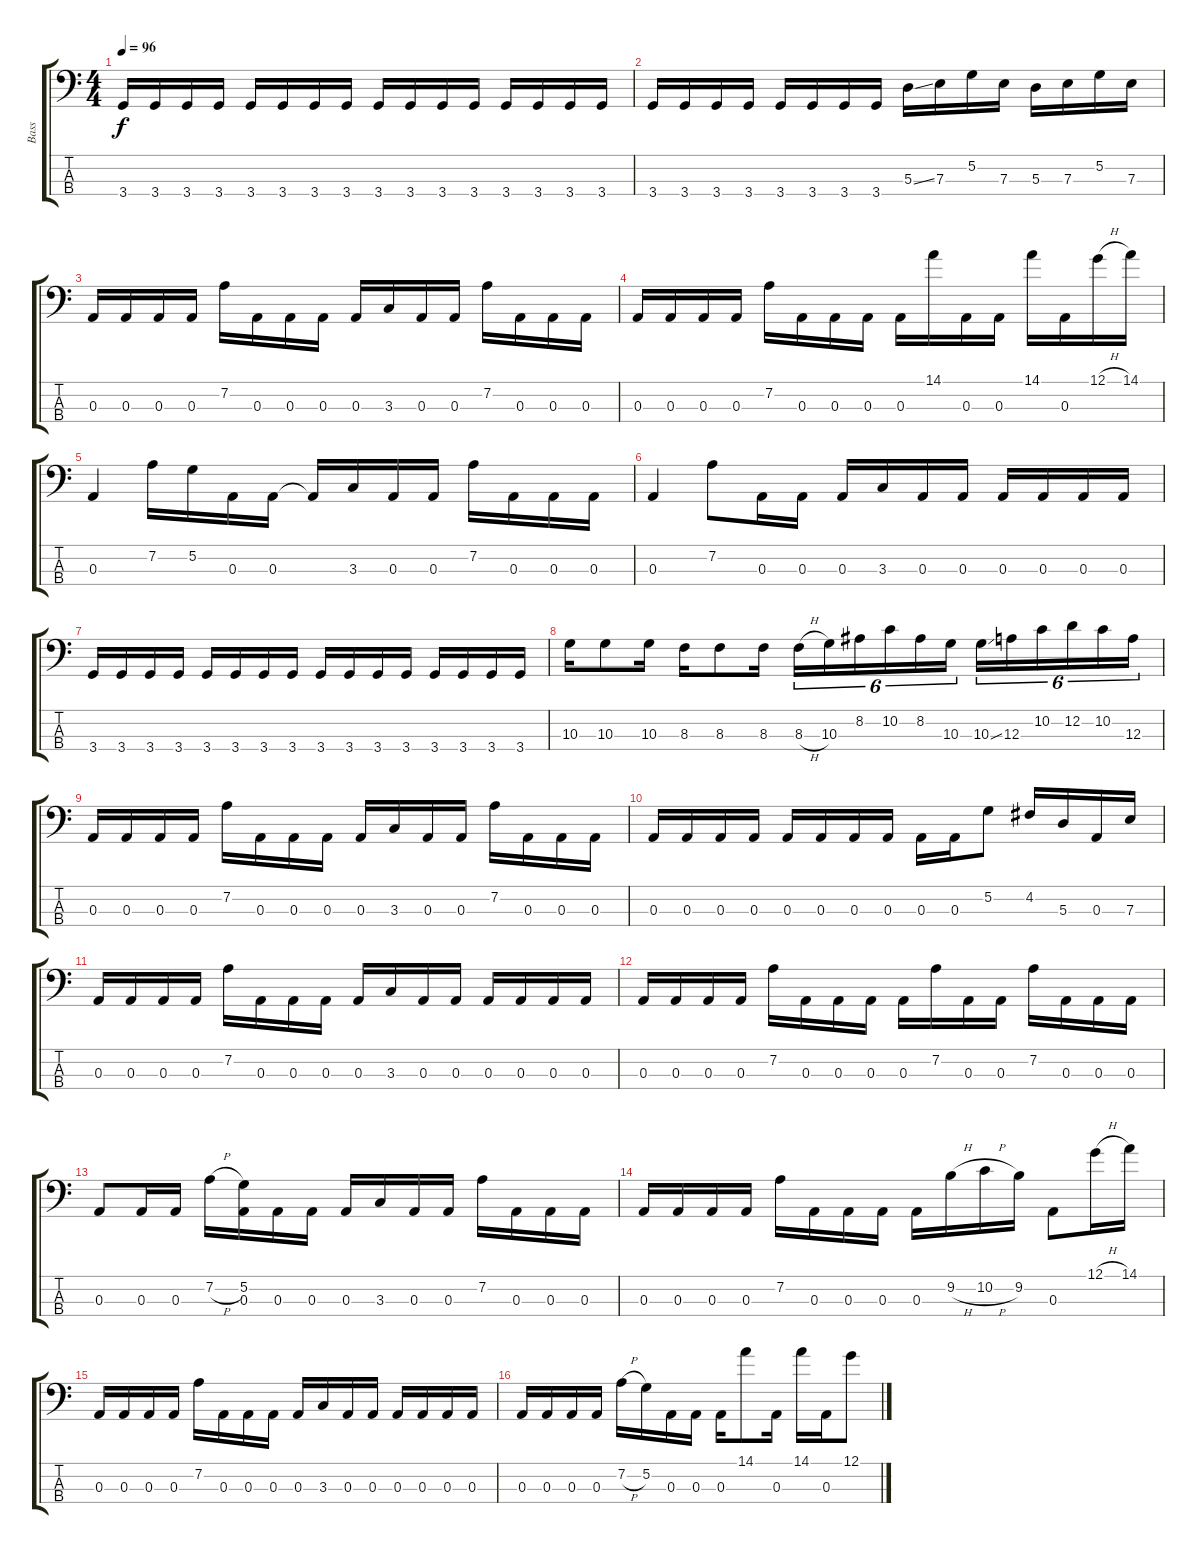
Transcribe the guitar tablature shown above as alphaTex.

\track ("Bass" "Bass") {instrument electricbasspick}
\staff {score tabs}
\tuning (G2 D2 A1 E1) {hide}
\ts (4 4)
\tempo 96
\clef f4
\ks c
3.4.16{dy f} 3.4.16 3.4.16 3.4.16 3.4.16 3.4.16 3.4.16 3.4.16 3.4.16 3.4.16 3.4.16 3.4.16 3.4.16 3.4.16 3.4.16 3.4.16 |
3.4.16 3.4.16 3.4.16 3.4.16 3.4.16 3.4.16 3.4.16 3.4.16 5.3{ss}.16 7.3.16 5.2.16 7.3.16 5.3.16 7.3.16 5.2.16 7.3.16 |
0.3.16 0.3.16 0.3.16 0.3.16 7.2.16 0.3.16 0.3.16 0.3.16 0.3.16 3.3.16 0.3.16 0.3.16 7.2.16 0.3.16 0.3.16 0.3.16 |
0.3.16 0.3.16 0.3.16 0.3.16 7.2.16 0.3.16 0.3.16 0.3.16 0.3.16 14.1.16 0.3.16 0.3.16 14.1.16 0.3.16 12.1{h}.16 14.1.16 |
0.3.4 7.2.16 5.2.16 0.3.16 0.3.16 0.3{t}.16 3.3.16 0.3.16 0.3.16 7.2.16 0.3.16 0.3.16 0.3.16 |
0.3.4 7.2.8 0.3.16 0.3.16 0.3.16 3.3.16 0.3.16 0.3.16 0.3.16 0.3.16 0.3.16 0.3.16 |
3.4.16 3.4.16 3.4.16 3.4.16 3.4.16 3.4.16 3.4.16 3.4.16 3.4.16 3.4.16 3.4.16 3.4.16 3.4.16 3.4.16 3.4.16 3.4.16 |
10.3.16 10.3.8 10.3.16 8.3.16 8.3.8 8.3.16 8.3{h}.16{tu (6 4)} 10.3.16{tu (6 4)} 8.2.16{tu (6 4)} 10.2.16{tu (6 4)} 8.2.16{tu (6 4)} 10.3.16{tu (6 4)} 10.3{ss}.16{tu (6 4)} 12.3.16{tu (6 4)} 10.2.16{tu (6 4)} 12.2.16{tu (6 4)} 10.2.16{tu (6 4)} 12.3.16{tu (6 4)} |
0.3.16 0.3.16 0.3.16 0.3.16 7.2.16 0.3.16 0.3.16 0.3.16 0.3.16 3.3.16 0.3.16 0.3.16 7.2.16 0.3.16 0.3.16 0.3.16 |
0.3.16 0.3.16 0.3.16 0.3.16 0.3.16 0.3.16 0.3.16 0.3.16 0.3.16 0.3.16 5.2.8 4.2.16 5.3.16 0.3.16 7.3.16 |
0.3.16 0.3.16 0.3.16 0.3.16 7.2.16 0.3.16 0.3.16 0.3.16 0.3.16 3.3.16 0.3.16 0.3.16 0.3.16 0.3.16 0.3.16 0.3.16 |
0.3.16 0.3.16 0.3.16 0.3.16 7.2.16 0.3.16 0.3.16 0.3.16 0.3.16 7.2.16 0.3.16 0.3.16 7.2.16 0.3.16 0.3.16 0.3.16 |
0.3.8 0.3.16 0.3.16 7.2{h}.16 (5.2 0.3).16 0.3.16 0.3.16 0.3.16 3.3.16 0.3.16 0.3.16 7.2.16 0.3.16 0.3.16 0.3.16 |
0.3.16 0.3.16 0.3.16 0.3.16 7.2.16 0.3.16 0.3.16 0.3.16 0.3.16 9.2{h}.16 10.2{h}.16 9.2.16 0.3.8 12.1{h}.16 14.1.16 |
0.3.16 0.3.16 0.3.16 0.3.16 7.2.16 0.3.16 0.3.16 0.3.16 0.3.16 3.3.16 0.3.16 0.3.16 0.3.16 0.3.16 0.3.16 0.3.16 |
0.3.16 0.3.16 0.3.16 0.3.16 7.2{h}.16 5.2.16 0.3.16 0.3.16 0.3.16 14.1.8 0.3.16 14.1.16 0.3.16 12.1.8
